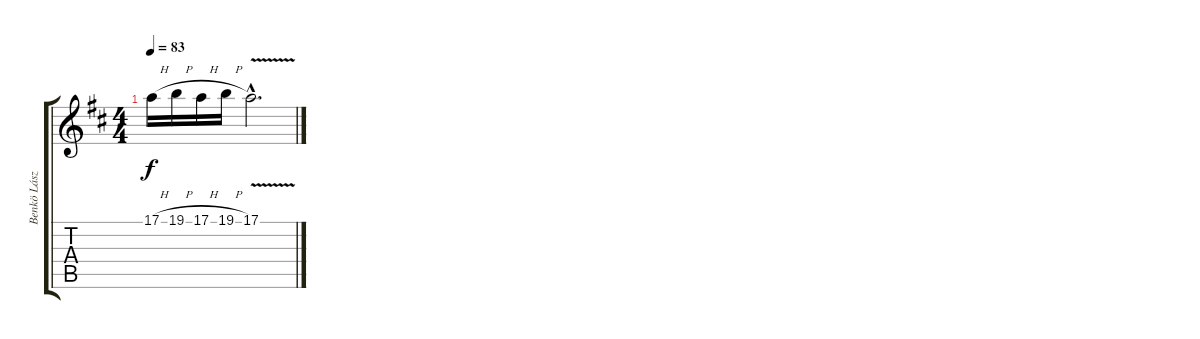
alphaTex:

\track ("Benkö László \"Laci\" Keyboards 1" "Benkö Lász") {instrument clavinet}
\staff {score tabs}
\tuning (E4 B3 G3 D3 A2 E2) {hide}
\ts (4 4)
\tempo 83
\clef g2
\ks d
17.1{h}.16{dy f} 19.1{h}.16 17.1{h}.16 19.1{h}.16 17.1{v hac}.2{d}
